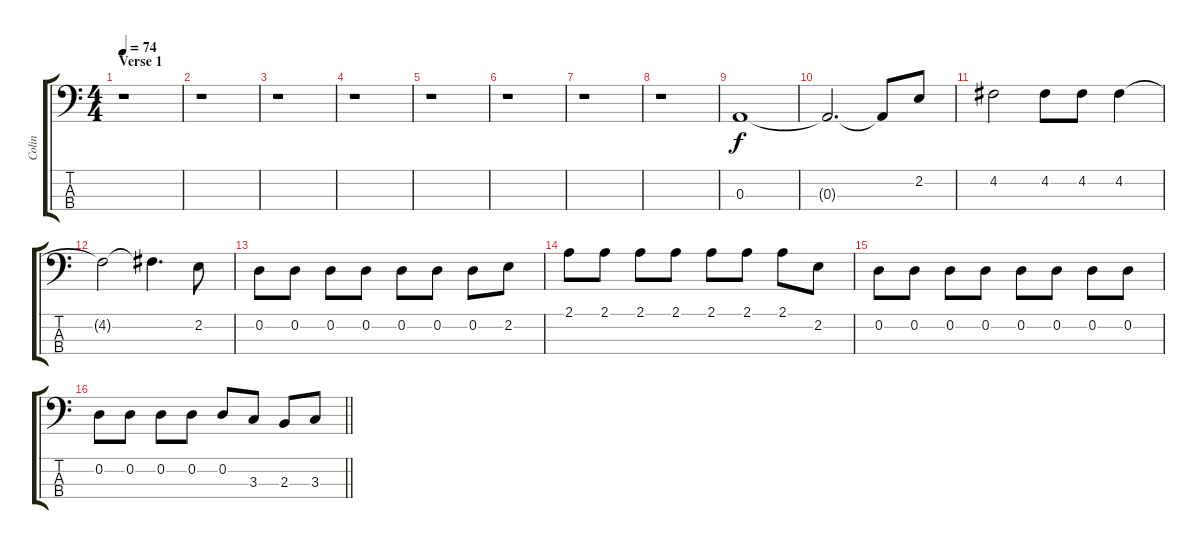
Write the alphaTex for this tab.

\track ("Colin" "Colin") {instrument electricbassfinger}
\staff {score tabs}
\tuning (G2 D2 A1 E1) {hide}
\ts (4 4)
\section ("" "Verse 1")
\tempo 74
\clef f4
\ks c
r.1{dy f instrument electricbassfinger} |
r.1 |
r.1 |
r.1 |
r.1 |
r.1 |
r.1 |
r.1 |
0.3.1 |
0.3{t}.2{d} 0.3{t}.8 2.2.8 |
4.2.2 4.2.8 4.2.8 4.2.4 |
4.2{t}.2 4.2{t}.4{d} 2.2.8 |
0.2.8 0.2.8 0.2.8 0.2.8 0.2.8 0.2.8 0.2.8 2.2.8 |
2.1.8 2.1.8 2.1.8 2.1.8 2.1.8 2.1.8 2.1.8 2.2.8 |
0.2.8 0.2.8 0.2.8 0.2.8 0.2.8 0.2.8 0.2.8 0.2.8 |
\barLineRight lightlight
0.2.8 0.2.8 0.2.8 0.2.8 0.2.8 3.3.8 2.3.8 3.3.8
